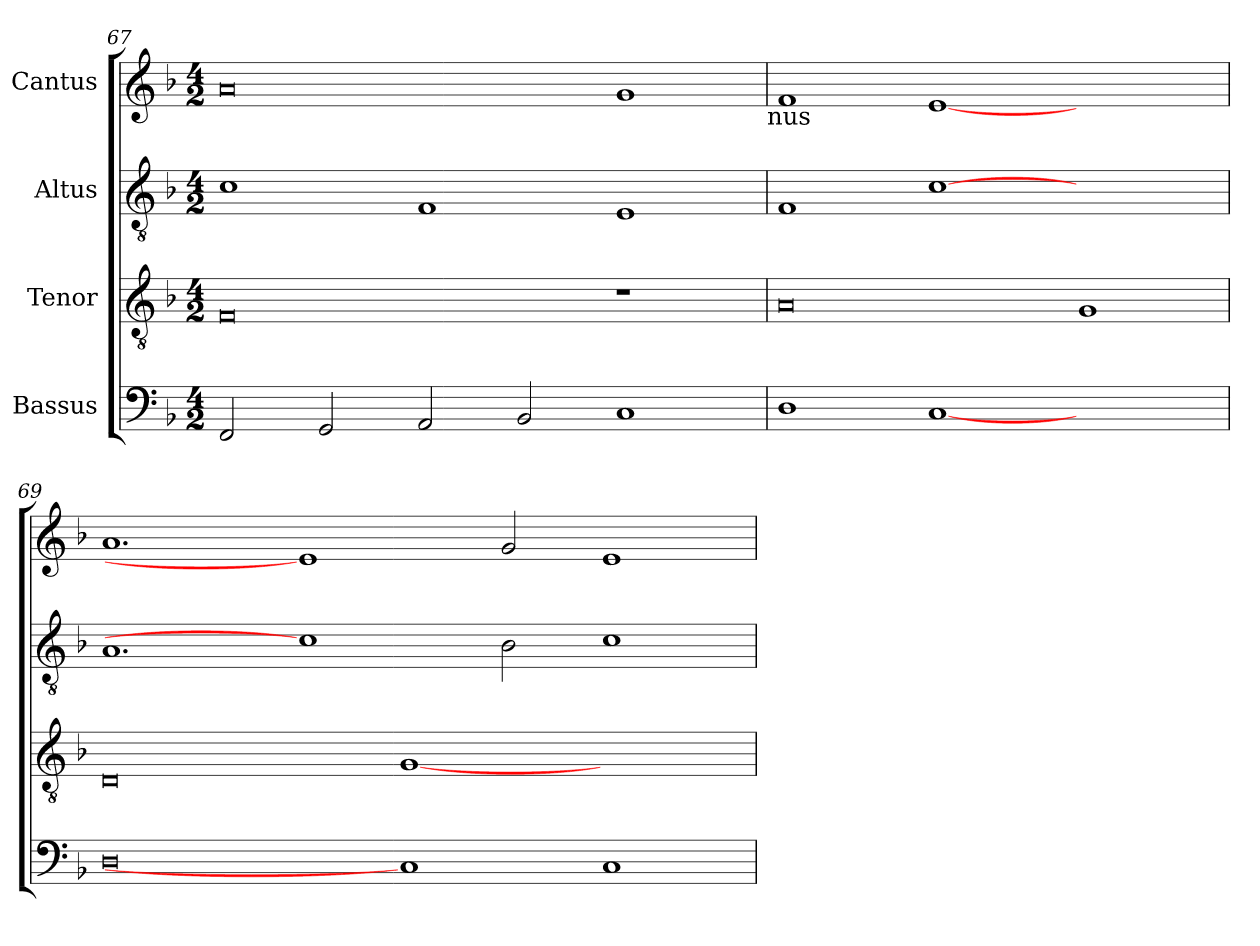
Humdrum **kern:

**kern	**kern	**kern	**kern
*part4	*part3	*part2	*part1
*staff4	*staff3	*staff2	*staff1
*I"Bassus	*I"Tenor	*I"Altus	*I"Cantus
*clefF4	*clefGv2	*clefGv2	*clefG2
*k[b-]	*k[b-]	*k[b-]	*k[b-]
*F:	*F:	*F:	*F:
*M4/2	*M4/2	*M4/2	*M4/2
=67	=67	=67	=67
2FF/	0F	1c	0a
2GG/	.	.	.
2AA/	.	1F	.
2BB-/	.	.	.
1C	1r	1E	1g
!	!	!	!LO:TX:b:t=nus
=68	=68	=68	=68
1D	0A	1F	1f
[1C	.	[1c	[1e
1ryy	1G	1ryy	1ryy
=69	=69	=69	=69
0D	0D	1.A	1.a
.	.	1c]	1e]
1C]	[<1G	.	.
.	.	2B-\	2g/
1C	1ryy	1c	1e
=	=	=	=
*-	*-	*-	*-
